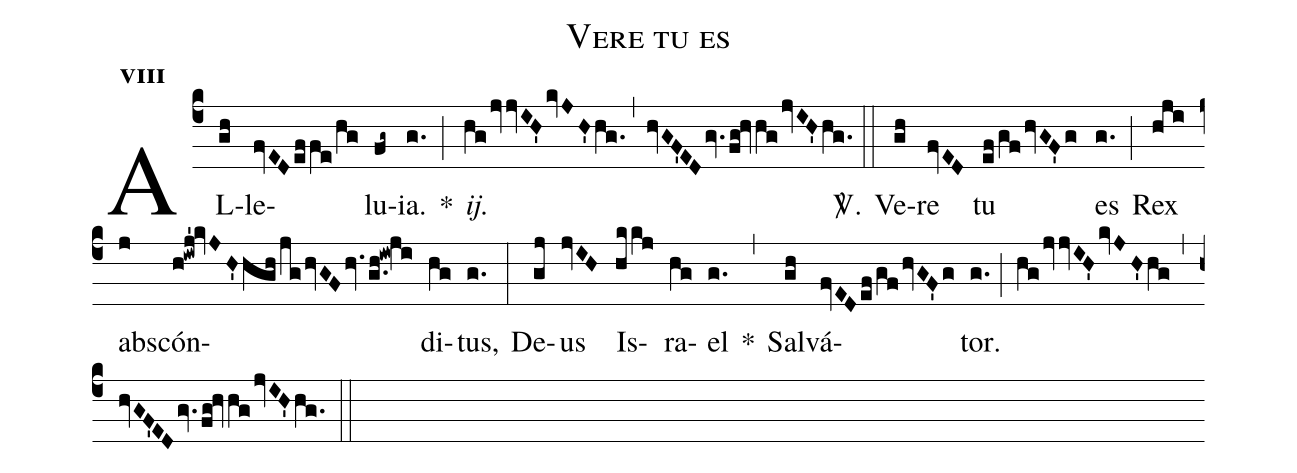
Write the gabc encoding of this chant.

name:Vere tu es;
mode:8;
office-part:Alleluia;
%%
(c4) AL(gh)le(fvEDef/fe/hg)lu(fg~)ia.(g.) *(;) <i>ij.</i>(hgjvvIH'kvJH'hg.,hvGF'EDgv.fg!hvhgjvIH'hg.) <sp>V/</sp>.(::) Ve(gh)re(fvED) tu(ef/gfhvGF'g) es(g.) (;) Rex(hji) ab(j)scón(h!iwj'!kvJH'hghjg/hvGFhv.g.h!iw!ji)di(hg)tus,(g.) (:) De(gj)us(jvIH) Is(hkkj)ra(hg)el(g.) *(,) Sal(gh)vá(fvEDef/gfhvGF'g)tor.(g.) (;) (hgjvvIH'kvJH'hg) (,) (hvGF'EDgv.fg!hvhgjvIH'hg.) (::)
